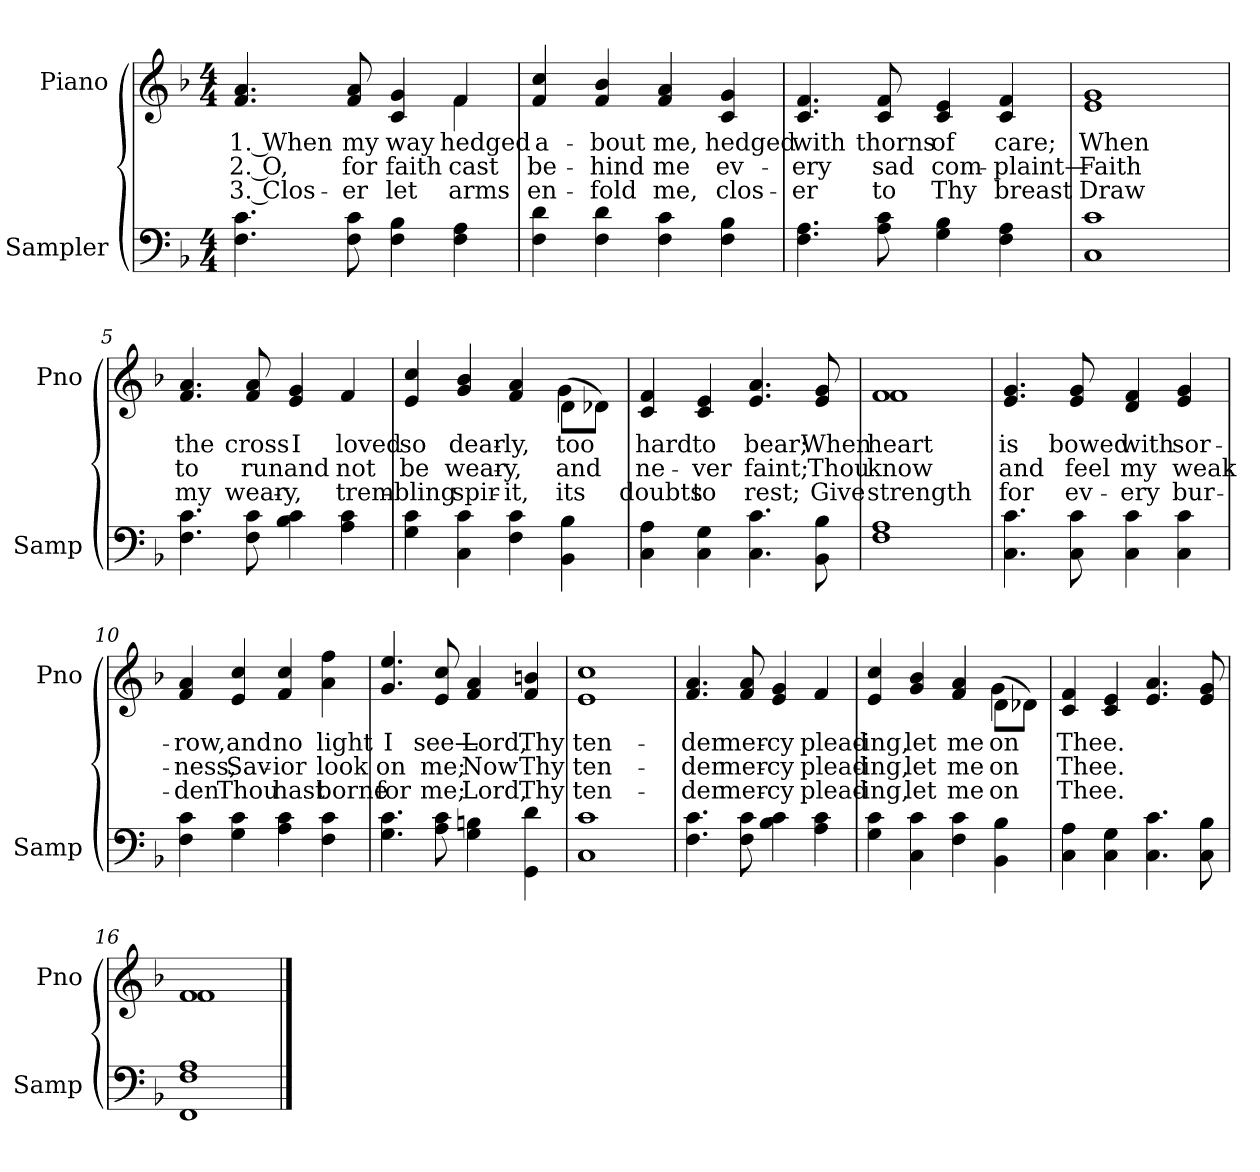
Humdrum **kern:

**kern	**kern	**text	**text	**text
*part2	*part1	*part1	*part1	*part1
*staff2	*staff1	*staff1	*staff1	*staff1
*I"Sampler	*I"Piano	*	*	*
*I'Samp	*I'Pno	*	*	*
*clefF4	*clefG2	*	*	*
*k[b-]	*k[b-]	*	*	*
*F:	*F:	*	*	*
*M4/4	*M4/4	*	*	*
=1	=1	=1	=1	=1
*	*^	*	*	*
4.F\ 4.c\	4.f/ 4.a/	2.ryy	1. When	2. O,	3. Clos-
8F\ 8c\	8f/ 8a/	.	my	for	-er
4F\ 4B-\	4c/ 4g/	.	way	faith	let
4F\ 4A\	4f/	4f	hedged	cast	arms
*	*v	*v	*	*	*
=2	=2	=2	=2	=2
4F\ 4d\	4f/ 4cc/	a-	be-	en-
4F\ 4d\	4f/ 4b-/	-bout	-hind	-fold
4F\ 4c\	4f/ 4a/	me,	me	me,
4F\ 4B-\	4c/ 4g/	hedged	ev-	clos-
=3	=3	=3	=3	=3
4.F\ 4.A\	4.c/ 4.f/	with	-ery	-er
8A\ 8c\	8c/ 8f/	thorns	sad	to
4G\ 4B-\	4c/ 4e/	of	com-	Thy
4F\ 4A\	4c/ 4f/	care;	-plaint—	breast
=4	=4	=4	=4	=4
1C\ 1c\	1e/ 1g/	When	Faith	Draw
=5	=5	=5	=5	=5
4.F\ 4.c\	4.f/ 4.a/	the	to	my
8F\ 8c\	8f/ 8a/	cross	run	wear-
4B-\ 4c\	4e/ 4g/	I	and	-y,
4A\ 4c\	4f/	loved	not	trem-
=6	=6	=6	=6	=6
*	*^	*	*	*
4G 4c	4e/ 4cc/	2.ryy	so	be	-bling
4C 4c	4g/ 4b-/	.	dear-	wear-	spir-
4F 4c	4f/ 4a/	.	-ly,	-y,	-it,
4BB- 4B-	(8d\L	4g	too	and	its
.	8d-X\J)	.	.	.	.
*	*v	*v	*	*	*
=7	=7	=7	=7	=7
4C 4A	4c/ 4f/	hard	ne-	doubts
4C\ 4G\	4c/ 4e/	to	-ver	to
4.C\ 4.c\	4.e/ 4.a/	bear;	faint;	rest;
8BB-\ 8B-\	8e/ 8g/	When	Thou	Give
=8	=8	=8	=8	=8
*	*^	*	*	*
1F\ 1A\	1f/	1f	heart	know	strength
*	*v	*v	*	*	*
=9	=9	=9	=9	=9
4.C 4.c	4.e/ 4.g/	is	and	for
8C 8c	8e/ 8g/	bowed	feel	ev-
4C\ 4c\	4d/ 4f/	with	my	-ery
4C\ 4c\	4e/ 4g/	sor-	weak-	bur-
=10	=10	=10	=10	=10
4F\ 4c\	4f/ 4a/	-row,	-ness,	-den
4G\ 4c\	4e/ 4cc/	and	Sav-	Thou
4A\ 4c\	4f/ 4cc/	no	-ior	hast
4F\ 4c\	4a\ 4ff\	light	look	borne
=11	=11	=11	=11	=11
4.G\ 4.c\	4.g/ 4.ee/	I	on	for
8A\ 8c\	8e/ 8cc/	see—	me;	me;
4G\ 4Bn\	4f/ 4a/	Lord,	Now	Lord,
4GG\ 4d\	4f/ 4bn/	Thy	Thy	Thy
=12	=12	=12	=12	=12
1C\ 1c\	1e/ 1cc/	ten-	ten-	ten-
=13	=13	=13	=13	=13
4.F\ 4.c\	4.f/ 4.a/	-der	-der	-der
8F\ 8c\	8f/ 8a/	mer-	mer-	mer-
4B-\ 4c\	4e/ 4g/	-cy	-cy	-cy
4A\ 4c\	4f/	plead-	plead-	plead-
=14	=14	=14	=14	=14
*	*^	*	*	*
4G\ 4c\	4e/ 4cc/	2.ryy	-ing,	-ing,	-ing,
4C\ 4c\	4g/ 4b-/	.	let	let	let
4F\ 4c\	4f/ 4a/	.	me	me	me
4BB-\ 4B-\	(8d\L	4g	on	on	on
.	8d-X\J)	.	.	.	.
*	*v	*v	*	*	*
=15	=15	=15	=15	=15
4C\ 4A\	4c/ 4f/	Thee.	Thee.	Thee.
4C\ 4G\	4c/ 4e/	.	.	.
4.C\ 4.c\	4.e/ 4.a/	.	.	.
8C\ 8B-\	8e/ 8g/	.	.	.
=16	=16	=16	=16	=16
*	*^	*	*	*
1FF/ 1F/ 1A/	1f/	1f	.	.	.
*	*v	*v	*	*	*
==	==	==	==	==
*-	*-	*-	*-	*-
